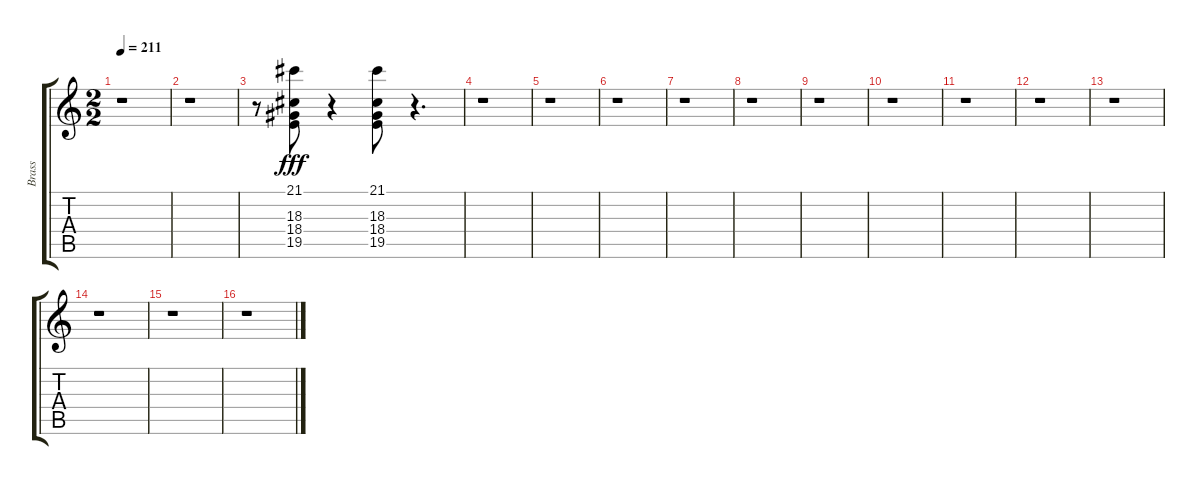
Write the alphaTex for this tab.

\track ("Brass" "Brass") {instrument synthbrass1}
\staff {score tabs}
\tuning (E4 B3 G3 D3 A2 E2) {hide}
\ts (2 2)
\tempo 211
\clef g2
\ks c
r.1{dy fff} |
r.1 |
r.8 (21.1 18.3 18.4 19.5).8 r.4 (21.1 18.3 18.4 19.5).8 r.4{d} |
r.1 |
r.1 |
r.1 |
r.1 |
r.1 |
r.1 |
r.1 |
r.1 |
r.1 |
r.1 |
r.1 |
r.1 |
r.1
